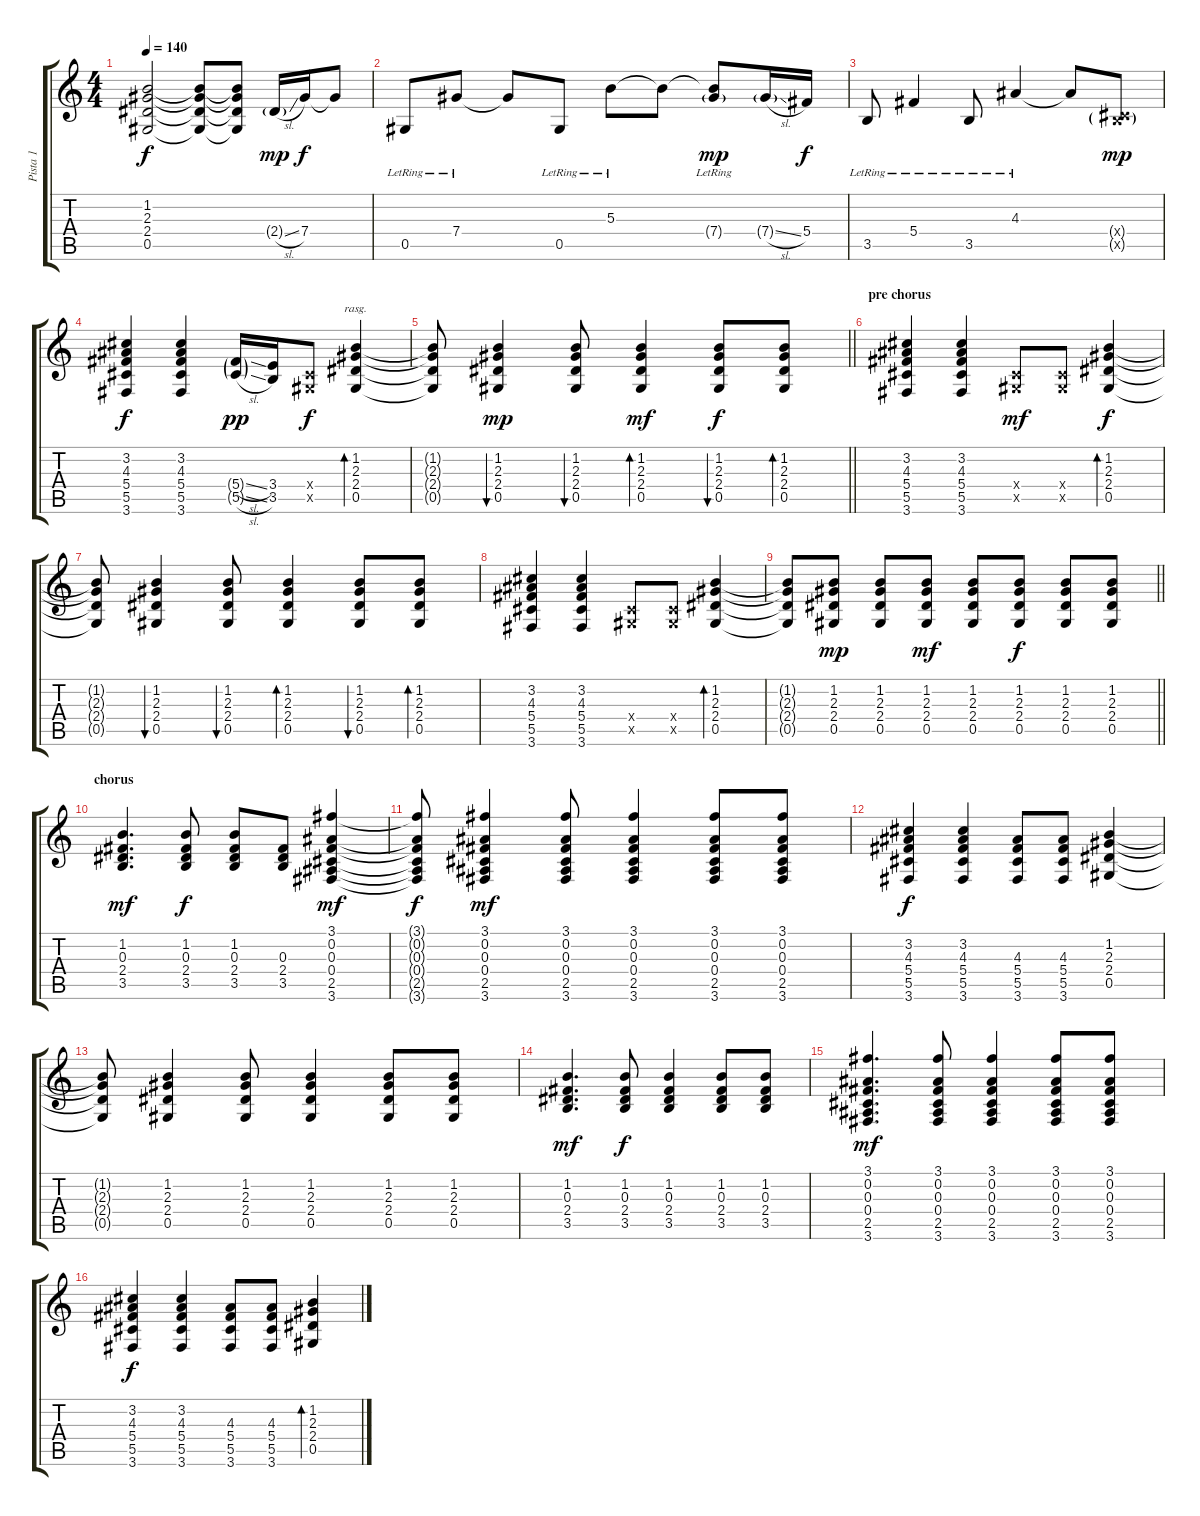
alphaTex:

\track ("Pista 1" "Pista 1") {instrument electricguitarjazz}
\staff {score tabs}
\tuning (Eb4 Bb3 Gb3 Db3 Ab2 Eb2) {hide}
\ts (4 4)
\tempo 140
\clef g2
\ks c
(1.2{t} 2.3{t} 2.4{t} 0.5{t}).2{dy f} (1.2{t} 2.3{t} 2.4{t} 0.5{t}).8 (1.2{t} 2.3{t} 2.4{t} 0.5{t}).8 2.4{sl g}.16{dy mp instrument guitarfretnoise} 7.4.16{dy f} 7.4{t}.8 |
0.5{lr}.8{instrument electricguitarjazz} 7.4{lr}.8 7.4{t}.8 0.5{lr}.8 5.3{lr}.8 5.3{t}.8 (5.3{t} 7.4{g lr}).8{dy mp} 7.4{sl g}.16{instrument guitarfretnoise} 5.4.16{dy f} |
3.5{lr}.8{instrument electricguitarjazz} 5.4{lr}.4 3.5{lr}.8 4.3{lr}.4 4.3{t}.8 (0.4{g x} 3.5{g x}).8{dy mp} |
(3.2 4.3 5.4 5.5 3.6).4{dy f} (3.2 4.3 5.4 5.5 3.6).4 (5.4{sl g} 5.5{sl g}).16{dy pp instrument guitarfretnoise} (3.4 3.5).16 (0.4{x} 0.5{x}).8{dy f instrument electricguitarjazz} (1.2 2.3 2.4 0.5).4{bd 30 rasg ii} |
\barLineRight lightlight
(1.2{t} 2.3{t} 2.4{t} 0.5{t}).8 (1.2 2.3 2.4 0.5).4{bu 30 dy mp} (1.2 2.3 2.4 0.5).8{bu 30} (1.2 2.3 2.4 0.5).4{bd 30 dy mf} (1.2 2.3 2.4 0.5).8{bu 30 dy f} (1.2 2.3 2.4 0.5).8{bd 30} |
\section ("" "pre chorus")
(3.2 4.3 5.4 5.5 3.6).4 (3.2 4.3 5.4 5.5 3.6).4 (0.4{x} 0.5{x}).8{dy mf} (0.4{x} 0.5{x}).8 (1.2 2.3 2.4 0.5).4{bd 30 dy f} |
(1.2{t} 2.3{t} 2.4{t} 0.5{t}).8 (1.2 2.3 2.4 0.5).4{bu 30} (1.2 2.3 2.4 0.5).8{bu 30} (1.2 2.3 2.4 0.5).4{bd 30} (1.2 2.3 2.4 0.5).8{bu 30} (1.2 2.3 2.4 0.5).8{bd 30} |
(3.2 4.3 5.4 5.5 3.6).4 (3.2 4.3 5.4 5.5 3.6).4 (0.4{x} 0.5{x}).8 (0.4{x} 0.5{x}).8 (1.2 2.3 2.4 0.5).4{bd 30} |
\barLineRight lightlight
(1.2{t} 2.3{t} 2.4{t} 0.5{t}).8 (1.2 2.3 2.4 0.5).8{dy mp} (1.2 2.3 2.4 0.5).8 (1.2 2.3 2.4 0.5).8{dy mf} (1.2 2.3 2.4 0.5).8 (1.2 2.3 2.4 0.5).8{dy f} (1.2 2.3 2.4 0.5).8 (1.2 2.3 2.4 0.5).8 |
\section ("" "chorus")
(1.2 0.3 2.4 3.5).4{d dy mf} (1.2 0.3 2.4 3.5).8{dy f} (1.2 0.3 2.4 3.5).8 (0.3 2.4 3.5).8 (3.1 0.2 0.3 0.4 2.5 3.6).4{dy mf} |
(3.1{t} 0.2{t} 0.3{t} 0.4{t} 2.5{t} 3.6{t}).8{dy f} (3.1 0.2 0.3 0.4 2.5 3.6).4{dy mf} (3.1 0.2 0.3 0.4 2.5 3.6).8 (3.1 0.2 0.3 0.4 2.5 3.6).4 (3.1 0.2 0.3 0.4 2.5 3.6).8 (3.1 0.2 0.3 0.4 2.5 3.6).8 |
(3.2 4.3 5.4 5.5 3.6).4{dy f} (3.2 4.3 5.4 5.5 3.6).4 (4.3 5.4 5.5 3.6).8 (4.3 5.4 5.5 3.6).8 (1.2 2.3 2.4 0.5).4 |
(1.2{t} 2.3{t} 2.4{t} 0.5{t}).8 (1.2 2.3 2.4 0.5).4 (1.2 2.3 2.4 0.5).8 (1.2 2.3 2.4 0.5).4 (1.2 2.3 2.4 0.5).8 (1.2 2.3 2.4 0.5).8 |
(1.2 0.3 2.4 3.5).4{d dy mf} (1.2 0.3 2.4 3.5).8{dy f} (1.2 0.3 2.4 3.5).4 (1.2 0.3 2.4 3.5).8 (1.2 0.3 2.4 3.5).8 |
(3.1 0.2 0.3 0.4 2.5 3.6).4{d dy mf} (3.1 0.2 0.3 0.4 2.5 3.6).8 (3.1 0.2 0.3 0.4 2.5 3.6).4 (3.1 0.2 0.3 0.4 2.5 3.6).8 (3.1 0.2 0.3 0.4 2.5 3.6).8 |
(3.2 4.3 5.4 5.5 3.6).4{dy f} (3.2 4.3 5.4 5.5 3.6).4 (4.3 5.4 5.5 3.6).8 (4.3 5.4 5.5 3.6).8 (1.2 2.3 2.4 0.5).4{bd 30}
